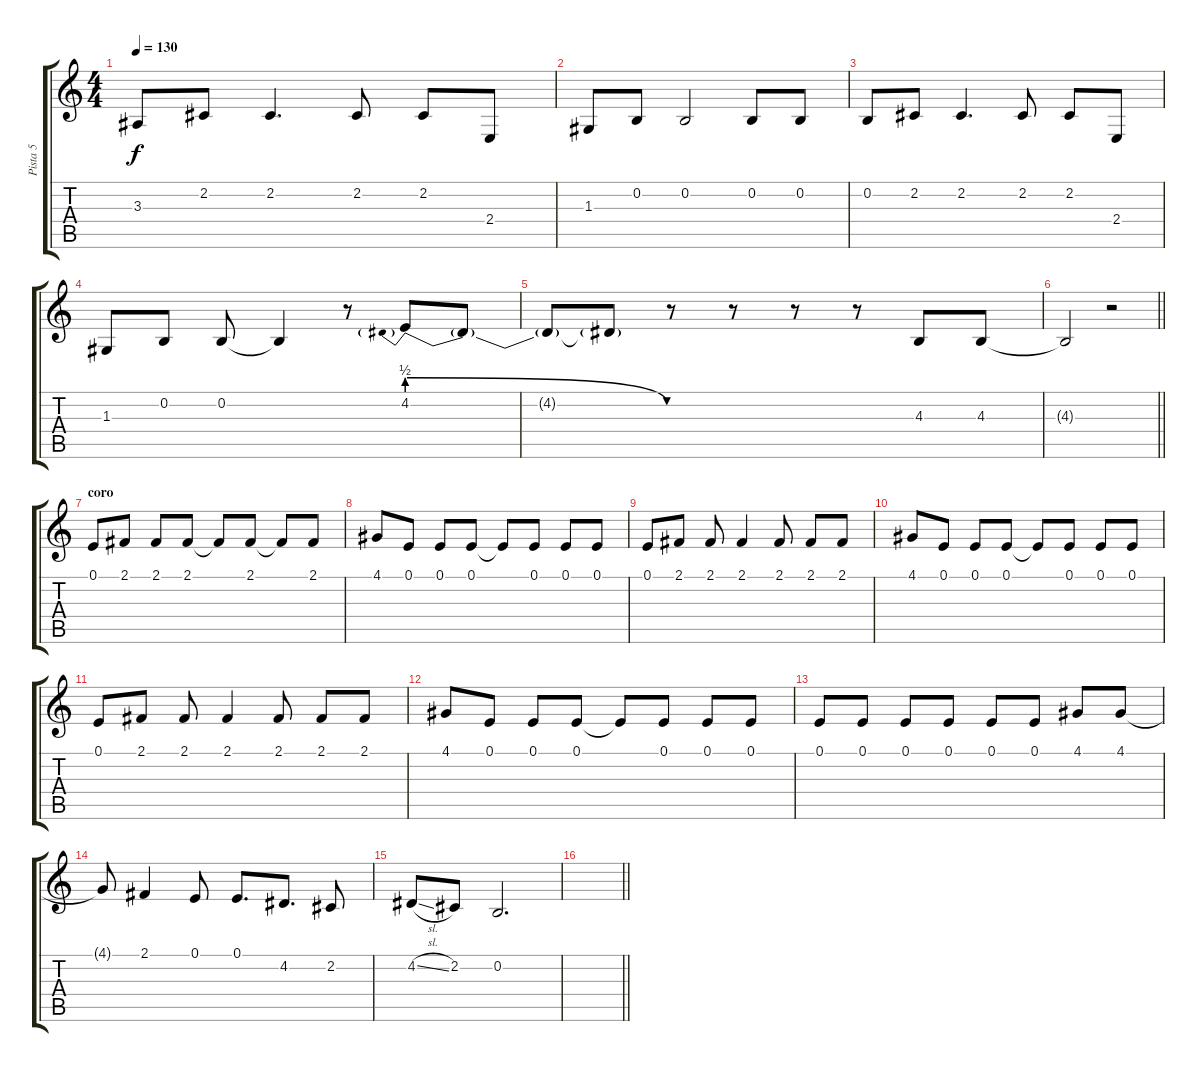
\track ("Pista 5" "Pista 5") {instrument tenorsax}
\staff {score tabs}
\tuning (E4 B3 G3 D3 A2 E2) {hide}
\ts (4 4)
\tempo 130
\clef g2
\ks c
3.3.8{dy f} 2.2.8 2.2.4{d} 2.2.8 2.2.8 2.4.8 |
1.3.8 0.2.8 0.2.2 0.2.8 0.2.8 |
0.2.8 2.2.8 2.2.4{d} 2.2.8 2.2.8 2.4.8 |
1.3.8 0.2.8 0.2.8 0.2{t}.4 r.8 4.2{be (prebendrelease 0 2 60 0)}.8 4.2{t}.8 |
4.2{t}.8 4.2{t}.8 r.8 r.8 r.8 r.8 4.3.8 4.3.8 |
\barLineRight lightlight
4.3{t}.2 r.2 |
\section ("" "coro")
0.1.8 2.1.8 2.1.8 2.1.8 2.1{t}.8 2.1.8 2.1{t}.8 2.1.8 |
4.1.8 0.1.8 0.1.8 0.1.8 0.1{t}.8 0.1.8 0.1.8 0.1.8 |
0.1.8 2.1.8 2.1.8 2.1.4 2.1.8 2.1.8 2.1.8 |
4.1.8 0.1.8 0.1.8 0.1.8 0.1{t}.8 0.1.8 0.1.8 0.1.8 |
0.1.8 2.1.8 2.1.8 2.1.4 2.1.8 2.1.8 2.1.8 |
4.1.8 0.1.8 0.1.8 0.1.8 0.1{t}.8 0.1.8 0.1.8 0.1.8 |
0.1.8 0.1.8 0.1.8 0.1.8 0.1.8 0.1.8 4.1.8 4.1.8 |
4.1{t}.8 2.1.4 0.1.8 0.1.8{d} 4.2.8{d} 2.2.8 |
4.2{sl}.8 2.2.8 0.2.2{d} |
\barLineRight lightlight
